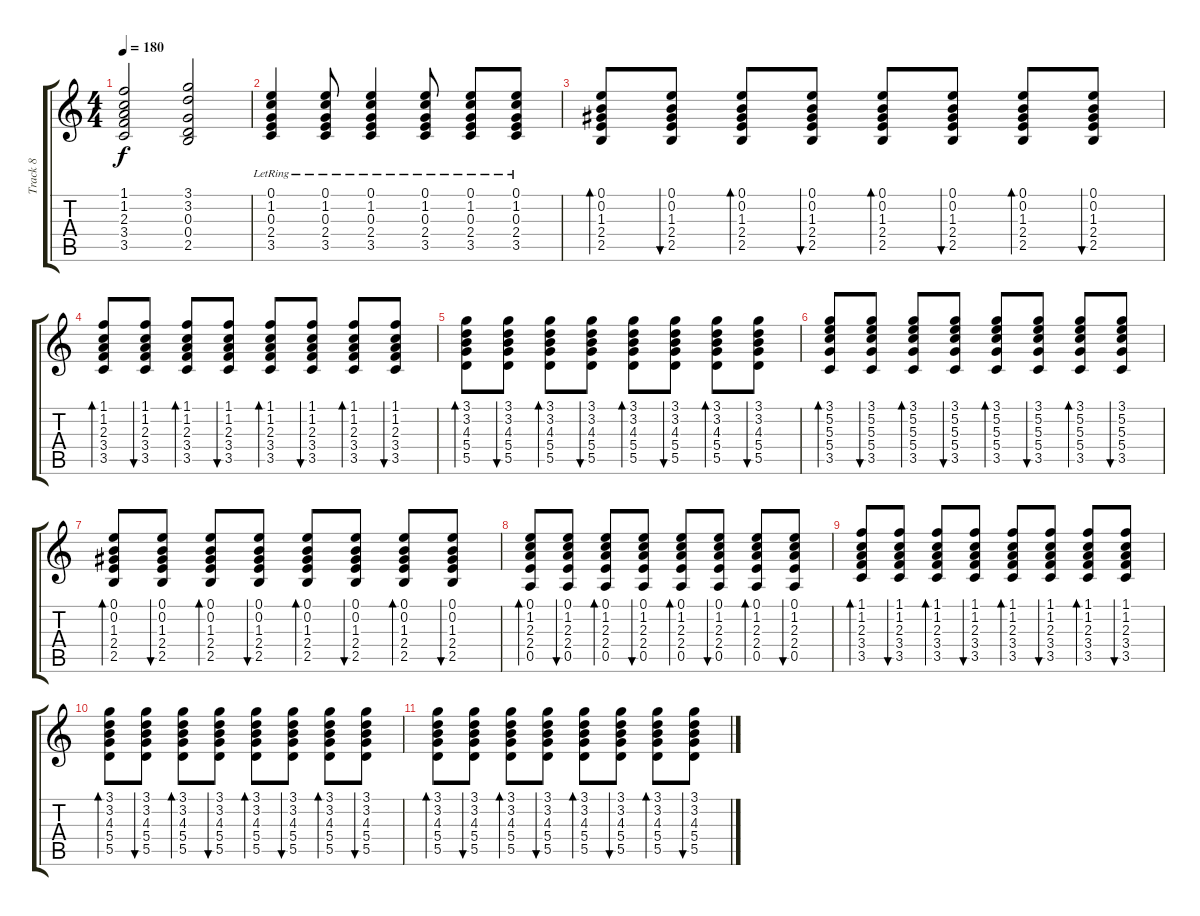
\track ("Track 8" "Track 8") {instrument acousticguitarsteel}
\staff {score tabs}
\tuning (E4 B3 G3 D3 A2 E2) {hide}
\ts (4 4)
\tempo 180
\clef g2
\ks c
(1.1 1.2 2.3 3.4 3.5).2{dy f} (3.1 3.2 0.3 0.4 2.5).2 |
(0.1{lr} 1.2{lr} 0.3{lr} 2.4{lr} 3.5{lr}).4 (0.1{lr} 1.2{lr} 0.3{lr} 2.4{lr} 3.5{lr}).8 (0.1{lr} 1.2{lr} 0.3{lr} 2.4{lr} 3.5{lr}).4 (0.1{lr} 1.2{lr} 0.3{lr} 2.4{lr} 3.5{lr}).8 (0.1{lr} 1.2{lr} 0.3{lr} 2.4{lr} 3.5{lr}).8 (0.1{lr} 1.2{lr} 0.3{lr} 2.4{lr} 3.5{lr}).8 |
(0.1 0.2 1.3 2.4 2.5).8{bd 30} (0.1 0.2 1.3 2.4 2.5).8{bu 30} (0.1 0.2 1.3 2.4 2.5).8{bd 30} (0.1 0.2 1.3 2.4 2.5).8{bu 30} (0.1 0.2 1.3 2.4 2.5).8{bd 30} (0.1 0.2 1.3 2.4 2.5).8{bu 30} (0.1 0.2 1.3 2.4 2.5).8{bd 30} (0.1 0.2 1.3 2.4 2.5).8{bu 30} |
(1.1 1.2 2.3 3.4 3.5).8{bd 30} (1.1 1.2 2.3 3.4 3.5).8{bu 30} (1.1 1.2 2.3 3.4 3.5).8{bd 30} (1.1 1.2 2.3 3.4 3.5).8{bu 30} (1.1 1.2 2.3 3.4 3.5).8{bd 30} (1.1 1.2 2.3 3.4 3.5).8{bu 30} (1.1 1.2 2.3 3.4 3.5).8{bd 30} (1.1 1.2 2.3 3.4 3.5).8{bu 30} |
(3.1 3.2 4.3 5.4 5.5).8{bd 30} (3.1 3.2 4.3 5.4 5.5).8{bu 30} (3.1 3.2 4.3 5.4 5.5).8{bd 30} (3.1 3.2 4.3 5.4 5.5).8{bu 30} (3.1 3.2 4.3 5.4 5.5).8{bd 30} (3.1 3.2 4.3 5.4 5.5).8{bu 30} (3.1 3.2 4.3 5.4 5.5).8{bd 30} (3.1 3.2 4.3 5.4 5.5).8{bu 30} |
(3.1 5.2 5.3 5.4 3.5).8{bd 30} (3.1 5.2 5.3 5.4 3.5).8{bu 30} (3.1 5.2 5.3 5.4 3.5).8{bd 30} (3.1 5.2 5.3 5.4 3.5).8{bu 30} (3.1 5.2 5.3 5.4 3.5).8{bd 30} (3.1 5.2 5.3 5.4 3.5).8{bu 30} (3.1 5.2 5.3 5.4 3.5).8{bd 30} (3.1 5.2 5.3 5.4 3.5).8{bu 30} |
(0.1 0.2 1.3 2.4 2.5).8{bd 30} (0.1 0.2 1.3 2.4 2.5).8{bu 30} (0.1 0.2 1.3 2.4 2.5).8{bd 30} (0.1 0.2 1.3 2.4 2.5).8{bu 30} (0.1 0.2 1.3 2.4 2.5).8{bd 30} (0.1 0.2 1.3 2.4 2.5).8{bu 30} (0.1 0.2 1.3 2.4 2.5).8{bd 30} (0.1 0.2 1.3 2.4 2.5).8{bu 30} |
(0.1 1.2 2.3 2.4 0.5).8{bd 30} (0.1 1.2 2.3 2.4 0.5).8{bu 30} (0.1 1.2 2.3 2.4 0.5).8{bd 30} (0.1 1.2 2.3 2.4 0.5).8{bu 30} (0.1 1.2 2.3 2.4 0.5).8{bd 30} (0.1 1.2 2.3 2.4 0.5).8{bu 30} (0.1 1.2 2.3 2.4 0.5).8{bd 30} (0.1 1.2 2.3 2.4 0.5).8{bu 30} |
(1.1 1.2 2.3 3.4 3.5).8{bd 30} (1.1 1.2 2.3 3.4 3.5).8{bu 30} (1.1 1.2 2.3 3.4 3.5).8{bd 30} (1.1 1.2 2.3 3.4 3.5).8{bu 30} (1.1 1.2 2.3 3.4 3.5).8{bd 30} (1.1 1.2 2.3 3.4 3.5).8{bu 30} (1.1 1.2 2.3 3.4 3.5).8{bd 30} (1.1 1.2 2.3 3.4 3.5).8{bu 30} |
(3.1 3.2 4.3 5.4 5.5).8{bd 30} (3.1 3.2 4.3 5.4 5.5).8{bu 30} (3.1 3.2 4.3 5.4 5.5).8{bd 30} (3.1 3.2 4.3 5.4 5.5).8{bu 30} (3.1 3.2 4.3 5.4 5.5).8{bd 30} (3.1 3.2 4.3 5.4 5.5).8{bu 30} (3.1 3.2 4.3 5.4 5.5).8{bd 30} (3.1 3.2 4.3 5.4 5.5).8{bu 30} |
(3.1 3.2 4.3 5.4 5.5).8{bd 30} (3.1 3.2 4.3 5.4 5.5).8{bu 30} (3.1 3.2 4.3 5.4 5.5).8{bd 30} (3.1 3.2 4.3 5.4 5.5).8{bu 30} (3.1 3.2 4.3 5.4 5.5).8{bd 30} (3.1 3.2 4.3 5.4 5.5).8{bu 30} (3.1 3.2 4.3 5.4 5.5).8{bd 30} (3.1 3.2 4.3 5.4 5.5).8{bu 30}
